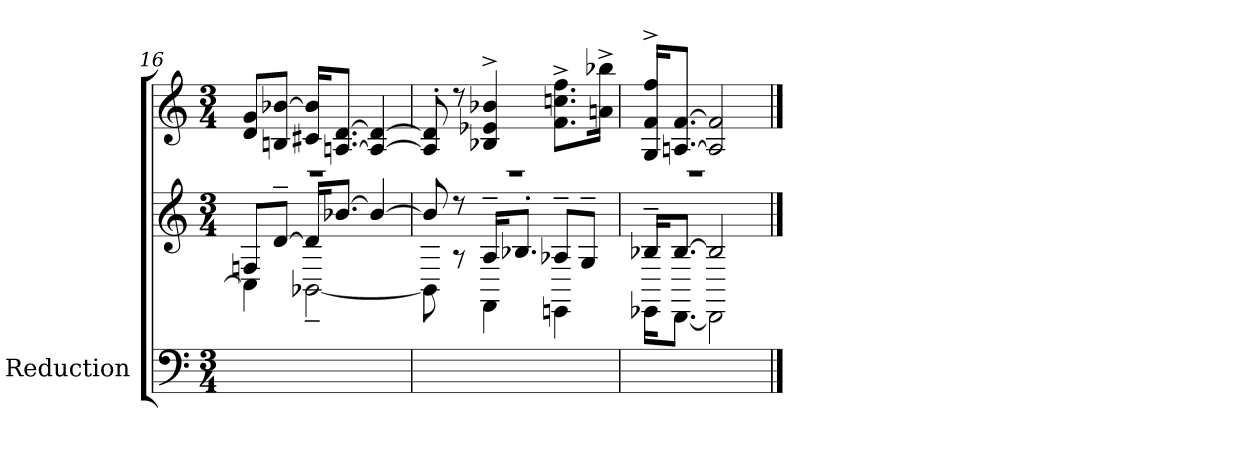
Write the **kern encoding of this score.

**kern	**kern	**kern
*part1	*part1	*part1
*staff3	*staff2	*staff1
*I"Reduction	*	*
*clefF4	*clefG2	*clefG2
*k[]	*k[]	*k[]
*M3/4	*M3/4	*M3/4
=16	=16	=16
*	*^	*^
!	!	!	!	!LO:N:vis=1
2.ryy	8Fn/L	4C#\]	8g/ 8d/L	2.r
.	[8d~>/J	.	[8b-X/ 8Bn/J	.
.	16d/KL]	[2BB-X~<\	16b-/] 16c#X/KL	.
.	[8.b-X/J	.	[8.d/ [8.An/J	.
.	4b-/_	.	4d/_ 4A/_	.
=17	=17	=17	=17	=17
!	!	!	!	!LO:N:vis=1
2.ryy	8b-/]	8BB-\]	8d/]'< 8A/]'<	2.r
.	8r	8r	8r	.
.	16A~>/KL	4FF\	4b-X/^< 4e-X/^< 4B-X/^<	.
.	8.B-X'>/J	.	.	.
.	8A-X~>/L	4EEn\	8.ff\^> 8.ccn\^> 8.f\^>L	.
.	8G~>/J	.	.	.
.	.	.	16bb-X\^> 16an\^>Jk	.
=18	=18	=18	=18	=18
!	!	!	!	!LO:N:vis=1
2.ryy	16B-X~>/KL	16EE-X\KL	16ff/^< 16f/^< 16G/^<KL	2.r
.	[8.B-/J	[8.DD\J	[8.f/ [8.An/J	.
.	2B-/]	2DD\]	2f/] 2A/]	.
*	*v	*v	*	*
*	*	*v	*v
==	==	==
*-	*-	*-
